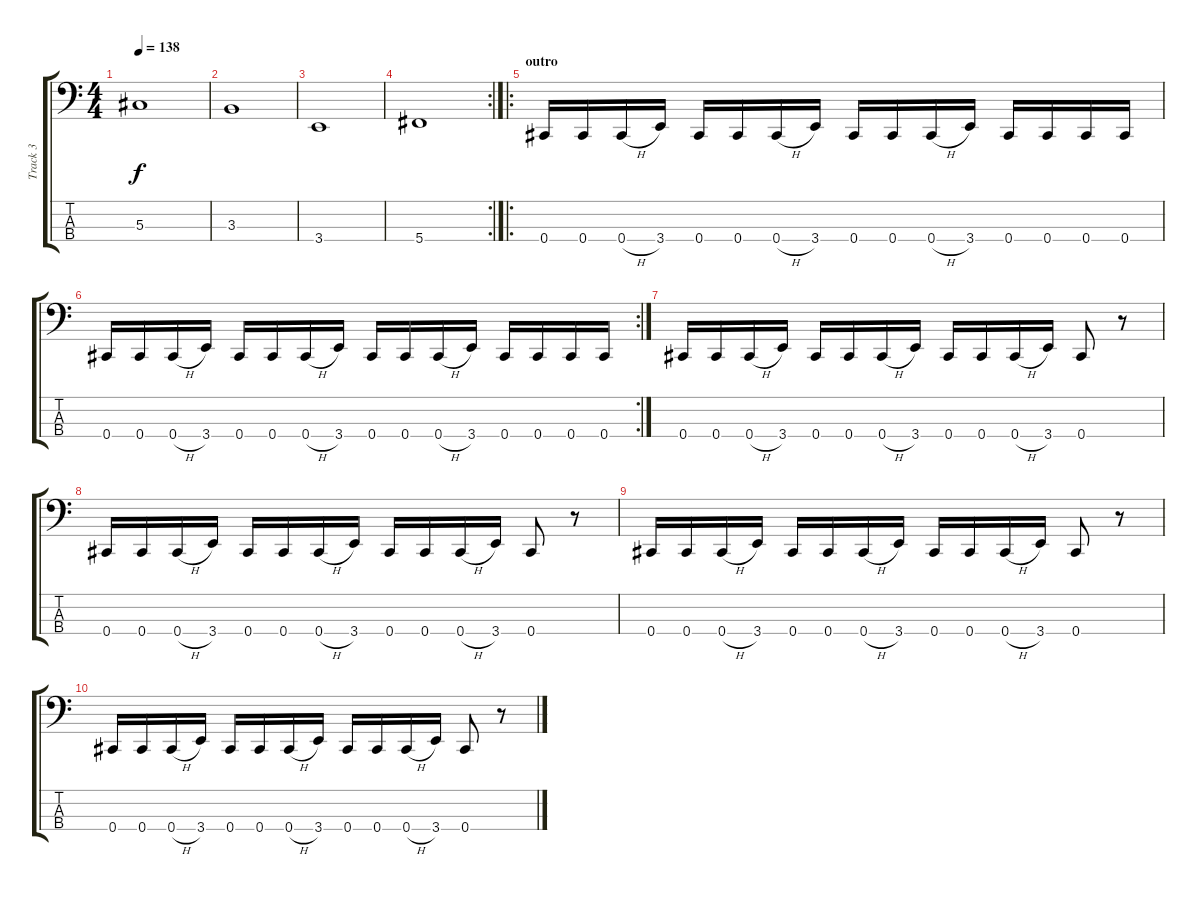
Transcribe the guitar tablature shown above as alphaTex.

\track ("Track 3" "Track 3") {instrument electricbasspick}
\staff {score tabs}
\tuning (Gb2 Db2 Ab1 Db1) {hide}
\ts (4 4)
\tempo 138
\clef f4
\ks c
5.3.1{dy f} |
3.3.1 |
3.4.1 |
\rc 2
5.4.1 |
\ro
\section ("" "outro")
0.4.16 0.4.16 0.4{h}.16 3.4.16 0.4.16 0.4.16 0.4{h}.16 3.4.16 0.4.16 0.4.16 0.4{h}.16 3.4.16 0.4.16 0.4.16 0.4.16 0.4.16 |
\rc 2
0.4.16 0.4.16 0.4{h}.16 3.4.16 0.4.16 0.4.16 0.4{h}.16 3.4.16 0.4.16 0.4.16 0.4{h}.16 3.4.16 0.4.16 0.4.16 0.4.16 0.4.16 |
0.4.16 0.4.16 0.4{h}.16 3.4.16 0.4.16 0.4.16 0.4{h}.16 3.4.16 0.4.16 0.4.16 0.4{h}.16 3.4.16 0.4.8 r.8 |
0.4.16 0.4.16 0.4{h}.16 3.4.16 0.4.16 0.4.16 0.4{h}.16 3.4.16 0.4.16 0.4.16 0.4{h}.16 3.4.16 0.4.8 r.8 |
0.4.16 0.4.16 0.4{h}.16 3.4.16 0.4.16 0.4.16 0.4{h}.16 3.4.16 0.4.16 0.4.16 0.4{h}.16 3.4.16 0.4.8 r.8 |
0.4.16 0.4.16 0.4{h}.16 3.4.16 0.4.16 0.4.16 0.4{h}.16 3.4.16 0.4.16 0.4.16 0.4{h}.16 3.4.16 0.4.8 r.8
